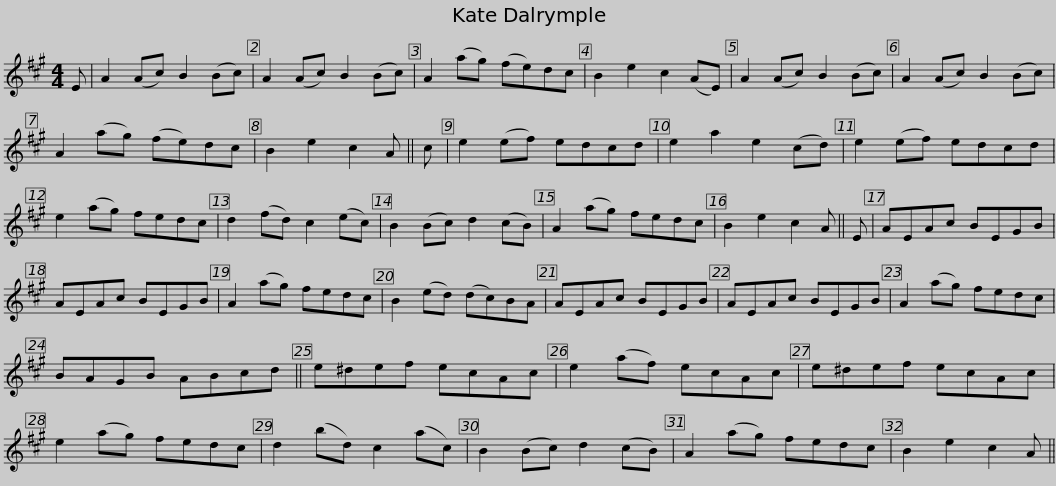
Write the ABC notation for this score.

X:1
L:1/8
M:4/4
I:linebreak $
K:A
V:1 treble
V:1
 E | A2 (Ac) B2 (Bc) | A2 (Ac) B2 (Bc) | A2 (ag) (fe)dc | B2 e2 c2 (AE) | %5
 A2 (Ac) B2 (Bc) | A2 (Ac) B2 (Bc) |$ A2 (ag) (fe)dc | B2 e2 c2 A || c | %10
 e2 (ef) edcd | e2 a2 e2 (cd) | e2 (ef) edcd | e2 (ag) fedc |$ d2 (fd) c2 (ec) | %15
 B2 (Bc) d2 (cB) | A2 (ag) fedc | B2 e2 c2 A || E | AEAc BEGB | %20
 AEAc BEGB |$ A2 (ag) fedc | B2 (ed) (dc)BA | AEAc BEGB | AEAc BEGB | %25
 A2 (ag) fedc | BAGB ABcd ||$ e^def ecAc | e2 (af) ecAc | e^def ecAc | %30
 e2 (ag) fedc | d2 (bd) c2 (ac) | B2 (Bc) d2 (cB) |$ A2 (ag) fedc | B2 e2 c2 A || %35
